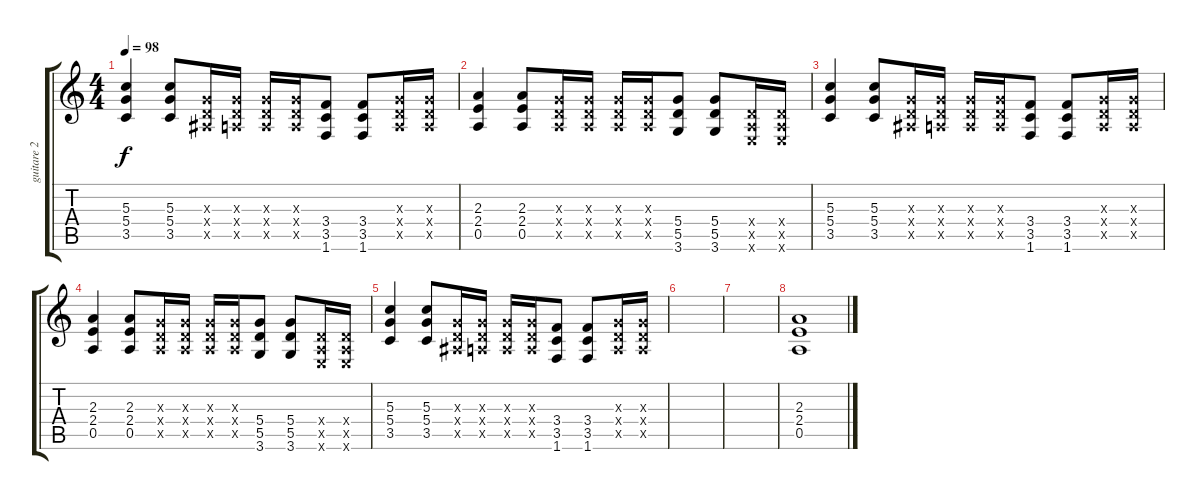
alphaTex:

\track ("guitare 2" "guitare 2") {instrument acousticguitarsteel}
\staff {score tabs}
\tuning (E4 B3 G3 D3 A2 E2) {hide}
\ts (4 4)
\tempo 98
\clef g2
\ks c
(5.3 5.4 3.5).4{dy f} (5.3 5.4 3.5).8 (0.3{x} 0.4{x} 1.5{x}).16 (0.3{x} 0.4{x} 0.5{x}).16 (0.3{x} 0.4{x} 0.5{x}).16 (0.3{x} 0.4{x} 0.5{x}).16 (3.4 3.5 1.6).8 (3.4 3.5 1.6).8 (0.3{x} 0.4{x} 0.5{x}).16 (0.3{x} 0.4{x} 0.5{x}).16 |
(2.3 2.4 0.5).4 (2.3 2.4 0.5).8 (0.3{x} 0.4{x} 0.5{x}).16 (0.3{x} 0.4{x} 0.5{x}).16 (0.3{x} 0.4{x} 0.5{x}).16 (0.3{x} 0.4{x} 0.5{x}).16 (5.4 5.5 3.6).8 (5.4 5.5 3.6).8 (0.4{x} 0.5{x} 0.6{x}).16 (0.4{x} 0.5{x} 0.6{x}).16 |
(5.3 5.4 3.5).4 (5.3 5.4 3.5).8 (0.3{x} 0.4{x} 1.5{x}).16 (0.3{x} 0.4{x} 0.5{x}).16 (0.3{x} 0.4{x} 0.5{x}).16 (0.3{x} 0.4{x} 0.5{x}).16 (3.4 3.5 1.6).8 (3.4 3.5 1.6).8 (0.3{x} 0.4{x} 0.5{x}).16 (0.3{x} 0.4{x} 0.5{x}).16 |
(2.3 2.4 0.5).4 (2.3 2.4 0.5).8 (0.3{x} 0.4{x} 0.5{x}).16 (0.3{x} 0.4{x} 0.5{x}).16 (0.3{x} 0.4{x} 0.5{x}).16 (0.3{x} 0.4{x} 0.5{x}).16 (5.4 5.5 3.6).8 (5.4 5.5 3.6).8 (0.4{x} 0.5{x} 0.6{x}).16 (0.4{x} 0.5{x} 0.6{x}).16 |
(5.3 5.4 3.5).4 (5.3 5.4 3.5).8 (0.3{x} 0.4{x} 1.5{x}).16 (0.3{x} 0.4{x} 0.5{x}).16 (0.3{x} 0.4{x} 0.5{x}).16 (0.3{x} 0.4{x} 0.5{x}).16 (3.4 3.5 1.6).8 (3.4 3.5 1.6).8 (0.3{x} 0.4{x} 0.5{x}).16 (0.3{x} 0.4{x} 0.5{x}).16 |
|
|
(2.3 2.4 0.5).1
